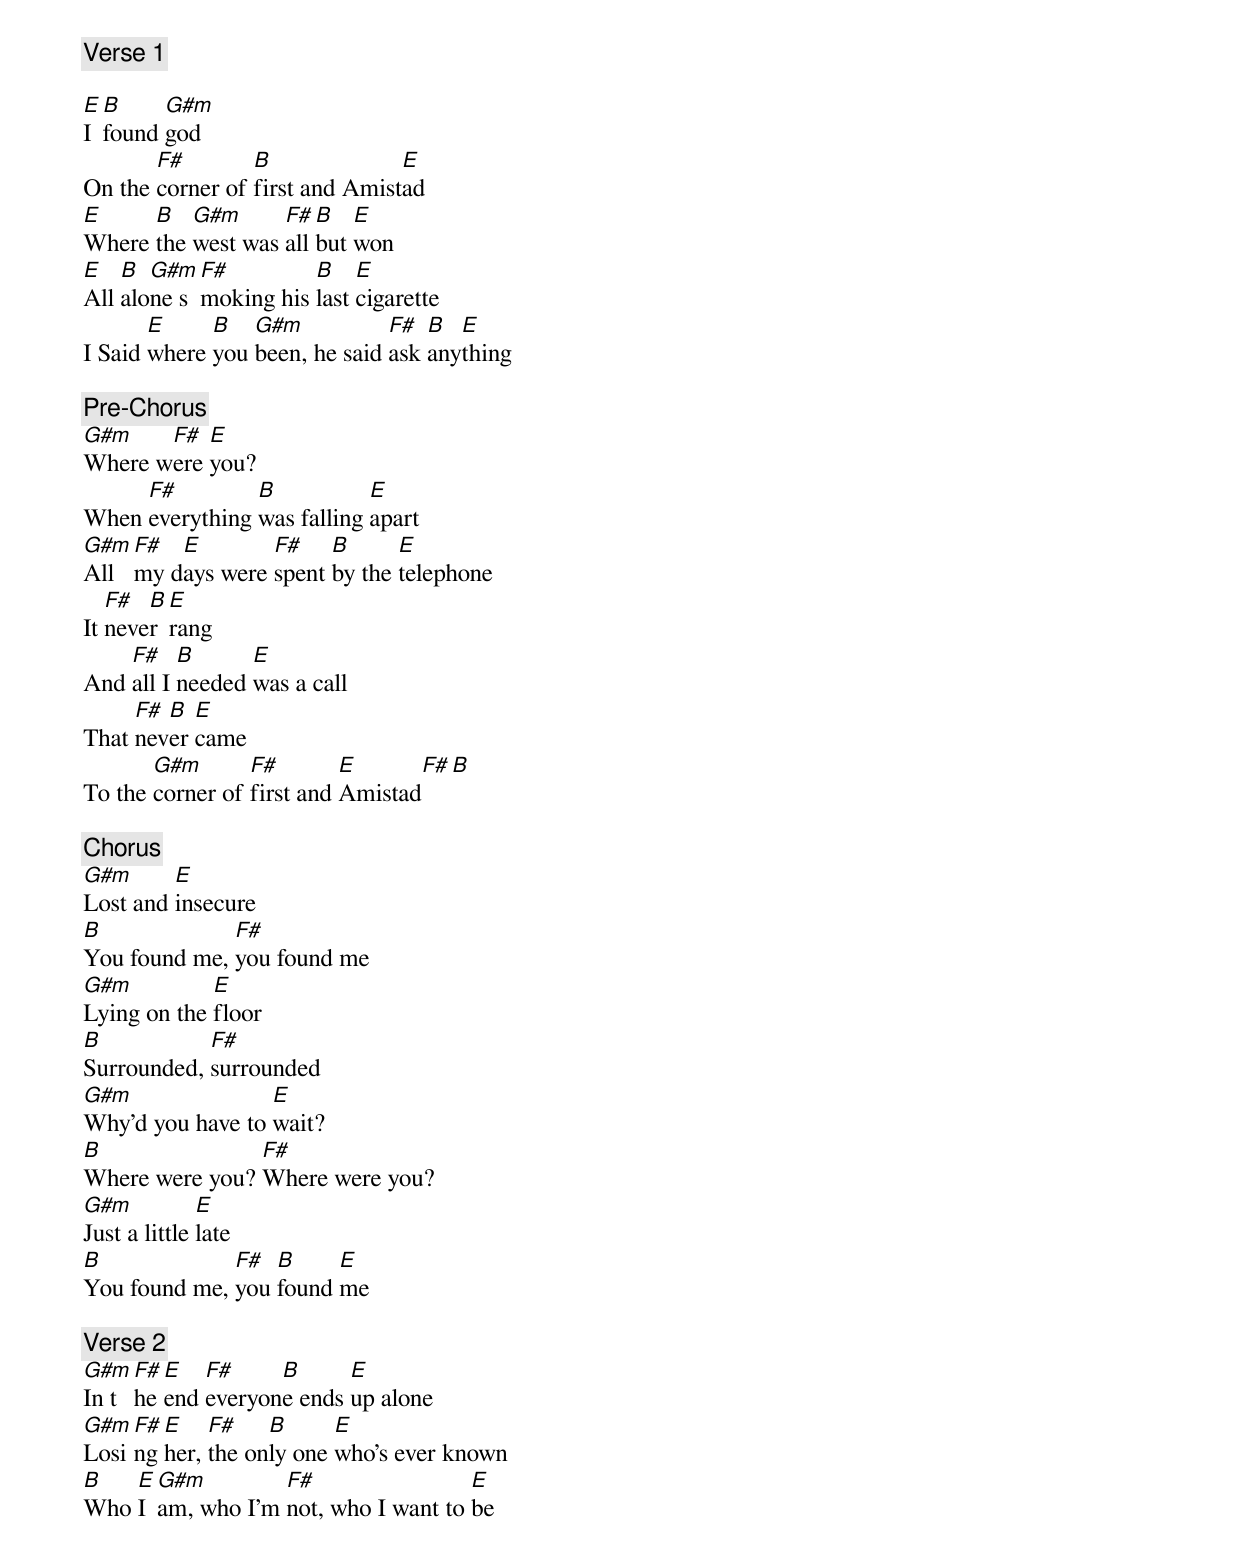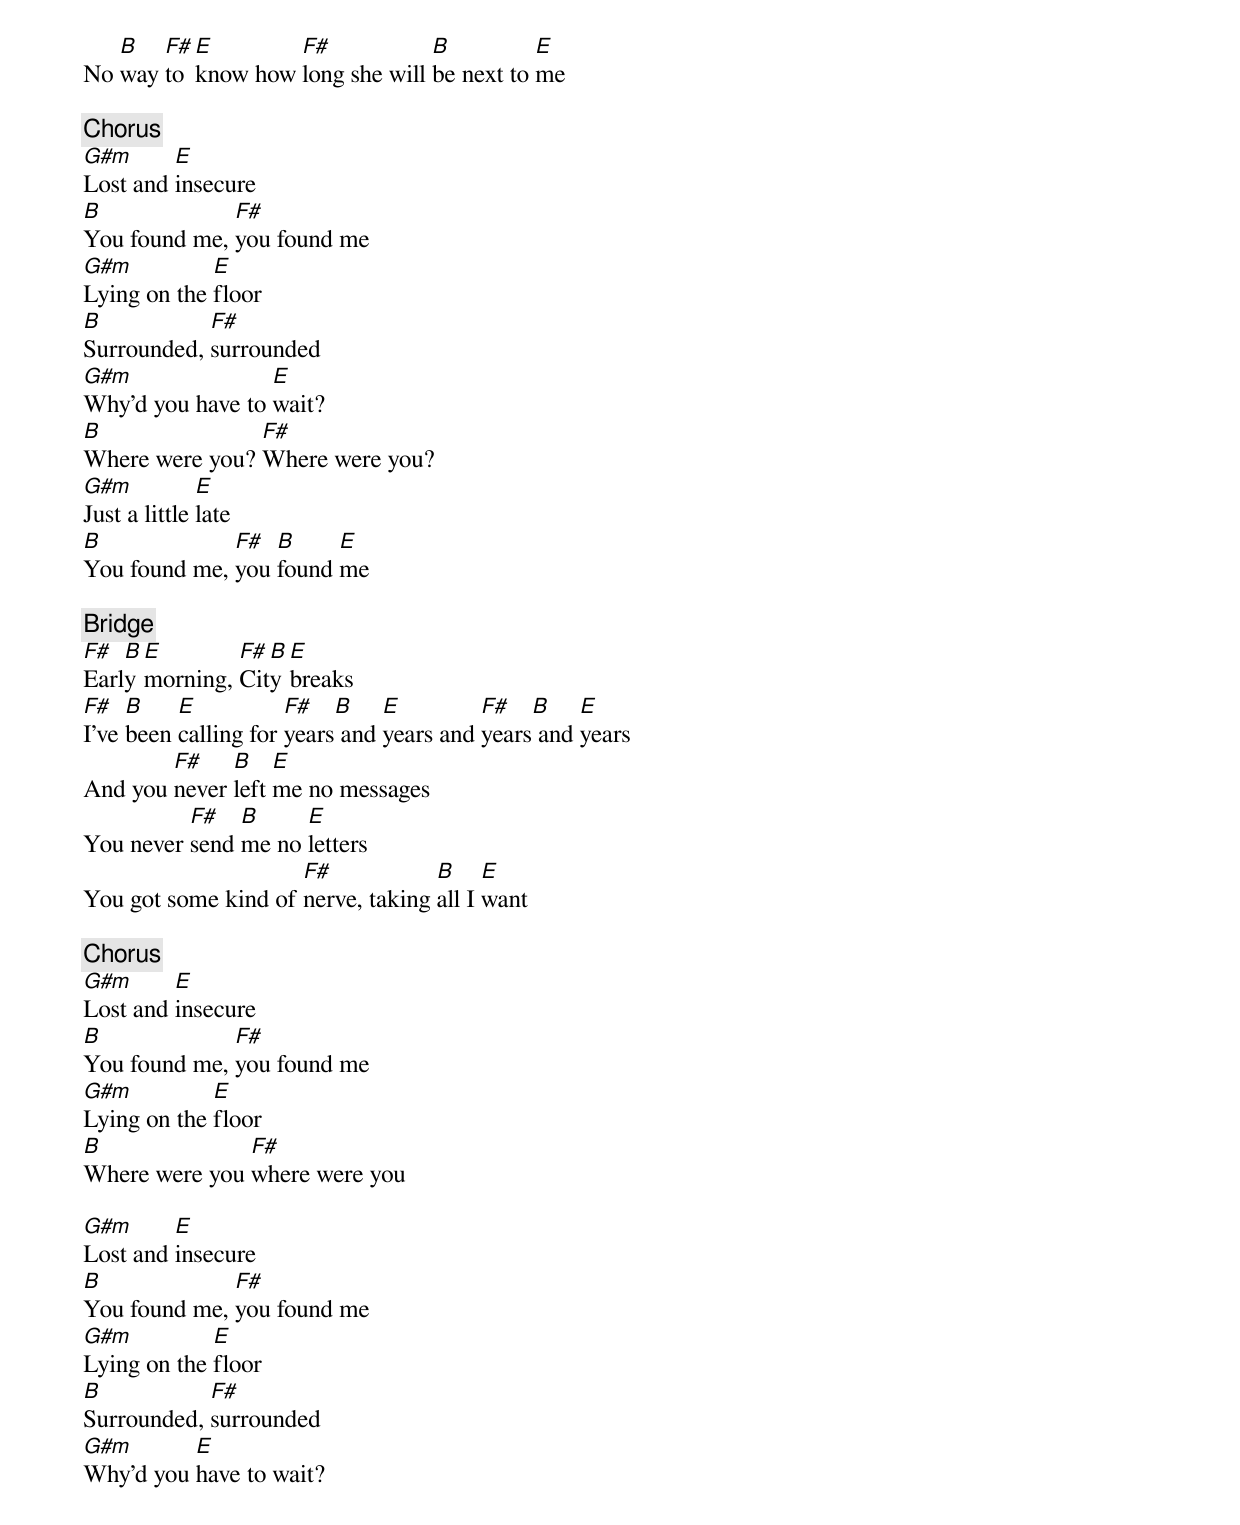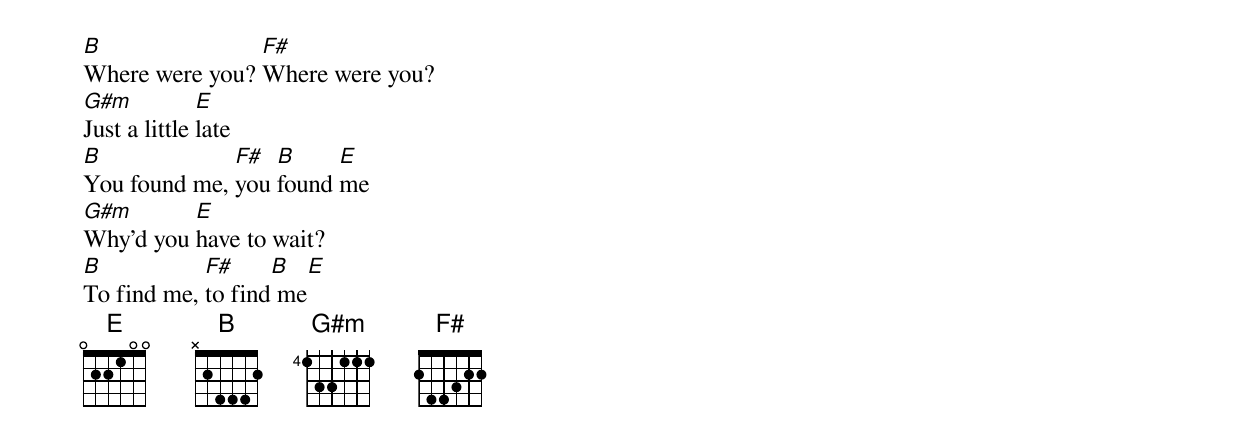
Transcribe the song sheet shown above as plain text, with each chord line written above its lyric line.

[Verse 1]

E B     G#m
I found god
       F#        B              E
On the corner of first and Amistad
E     B   G#m      F#  B   E
Where the west was all but won
E   B  G#m F#         B    E
All alone smoking his last cigarette
       E     B   G#m           F#  B  E
I Said where you been, he said ask anything

[Pre-Chorus]
G#m    F#  E
Where were you?
     F#         B           E
When everything was falling apart
G#m F#  E        F#    B      E
All my days were spent by the telephone
   F#  B E
It never rang
    F#    B      E
And all I needed was a call
     F# B  E
That never came
       G#m       F#        E      F#  B
To the corner of first and Amistad

[Chorus]
G#m      E
Lost and insecure
B             F#
You found me, you found me
G#m          E
Lying on the floor
B           F#
Surrounded, surrounded
G#m               E
Why’d you have to wait?
B               F#
Where were you? Where were you?
G#m           E
Just a little late
B             F#  B     E
You found me, you found me

[Verse 2]
G#m F# E   F#     B      E
In the end everyone ends up alone
G#m F# E    F#    B      E
Losing her, the only one who’s ever known
B   E G#m         F#                 E
Who I am, who I’m not, who I want to be
   B   F# E        F#            B          E
No way to know how long she will be next to me

[Chorus]
G#m      E
Lost and insecure
B             F#
You found me, you found me
G#m          E
Lying on the floor
B           F#
Surrounded, surrounded
G#m               E
Why’d you have to wait?
B               F#
Where were you? Where were you?
G#m           E
Just a little late
B             F#  B     E
You found me, you found me

[Bridge]
F#  B E        F# B E
Early morning, City breaks
F#   B    E           F#   B    E         F#   B    E
I’ve been calling for years and years and years and years
        F#    B    E
And you never left me no messages
          F#   B     E
You never send me no letters
                     F#            B     E
You got some kind of nerve, taking all I want

[Chorus]
G#m      E
Lost and insecure
B             F#
You found me, you found me
G#m          E
Lying on the floor
B              F#
Where were you where were you

G#m      E
Lost and insecure
B             F#
You found me, you found me
G#m          E
Lying on the floor
B           F#
Surrounded, surrounded
G#m       E
Why’d you have to wait?
B               F#
Where were you? Where were you?
G#m           E
Just a little late
B             F#  B     E
You found me, you found me
G#m       E
Why’d you have to wait?
B           F#     B    E
To find me, to find me
